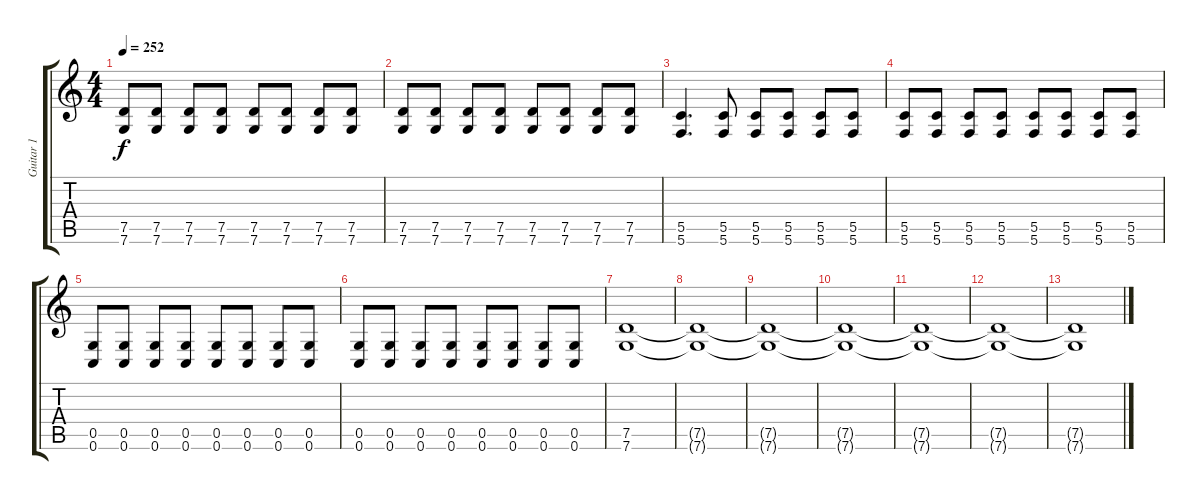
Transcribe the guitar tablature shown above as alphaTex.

\track ("Guitar 1" "Guitar 1") {instrument overdrivenguitar}
\staff {score tabs}
\tuning (D4 A3 F3 C3 G2 C2) {hide}
\ts (4 4)
\tempo 252
\clef g2
\ks c
(7.5 7.6).8{dy f} (7.5 7.6).8 (7.5 7.6).8 (7.5 7.6).8 (7.5 7.6).8 (7.5 7.6).8 (7.5 7.6).8 (7.5 7.6).8 |
(7.5 7.6).8 (7.5 7.6).8 (7.5 7.6).8 (7.5 7.6).8 (7.5 7.6).8 (7.5 7.6).8 (7.5 7.6).8 (7.5 7.6).8 |
(5.5 5.6).4{d} (5.5 5.6).8 (5.5 5.6).8 (5.5 5.6).8 (5.5 5.6).8 (5.5 5.6).8 |
(5.5 5.6).8 (5.5 5.6).8 (5.5 5.6).8 (5.5 5.6).8 (5.5 5.6).8 (5.5 5.6).8 (5.5 5.6).8 (5.5 5.6).8 |
(0.5 0.6).8 (0.5 0.6).8 (0.5 0.6).8 (0.5 0.6).8 (0.5 0.6).8 (0.5 0.6).8 (0.5 0.6).8 (0.5 0.6).8 |
(0.5 0.6).8 (0.5 0.6).8 (0.5 0.6).8 (0.5 0.6).8 (0.5 0.6).8 (0.5 0.6).8 (0.5 0.6).8 (0.5 0.6).8 |
(7.5 7.6).1 |
(7.5{t} 7.6{t}).1 |
(7.5{t} 7.6{t}).1 |
(7.5{t} 7.6{t}).1 |
(7.5{t} 7.6{t}).1 |
(7.5{t} 7.6{t}).1 |
(7.5{t} 7.6{t}).1
